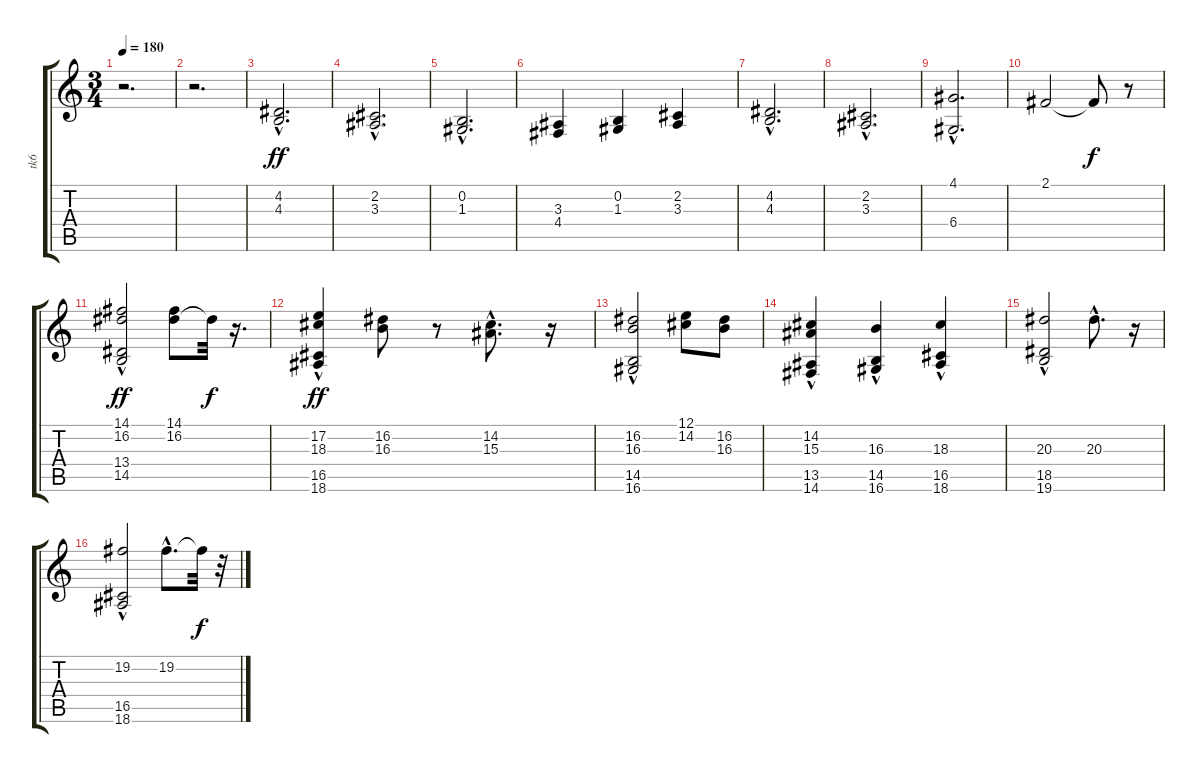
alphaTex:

\track ("tk6" "tk6") {instrument accordion}
\staff {score tabs}
\tuning (E4 B3 G3 D3 A2 E2) {hide}
\ts (3 4)
\tempo 180
\clef g2
\ks c
r.2{d dy f} |
r.2{d} |
(4.2{hac} 4.3{hac}).2{d dy ff} |
(2.2{hac} 3.3{hac}).2{d} |
(0.2{hac} 1.3{hac}).2{d} |
(3.3 4.4).4 (0.2 1.3).4 (2.2 3.3).4 |
(4.2{hac} 4.3{hac}).2{d} |
(2.2{hac} 3.3{hac}).2{d} |
(4.1{hac} 6.4{hac}).2{d} |
2.1.2 2.1{t}.8{dy f} r.8 |
(14.1{hac} 16.2{hac} 13.4{hac} 14.5{hac}).2{dy ff} (14.1 16.2).8 16.2{t}.32{dy f} r.16{d} |
(17.2 18.3{hac} 16.5{hac} 18.6{hac}).4{dy ff} (16.2 16.3).8 r.8 (14.2 15.3{hac}).8{d} r.16 |
(16.2{hac} 16.3{hac} 14.5{hac} 16.6{hac}).2 (12.1 14.2).8 (16.2 16.3).8 |
(14.2{hac} 15.3{hac} 13.5 14.6).4 (16.3{hac} 14.5 16.6).4 (18.3{hac} 16.5 18.6).4 |
(20.3{hac} 18.5{hac} 19.6{hac}).2 20.3{hac}.8{d} r.16 |
(19.2{hac} 16.5{hac} 18.6{hac}).2 19.2{hac}.8{d} 19.2{t}.32{dy f} r.32
